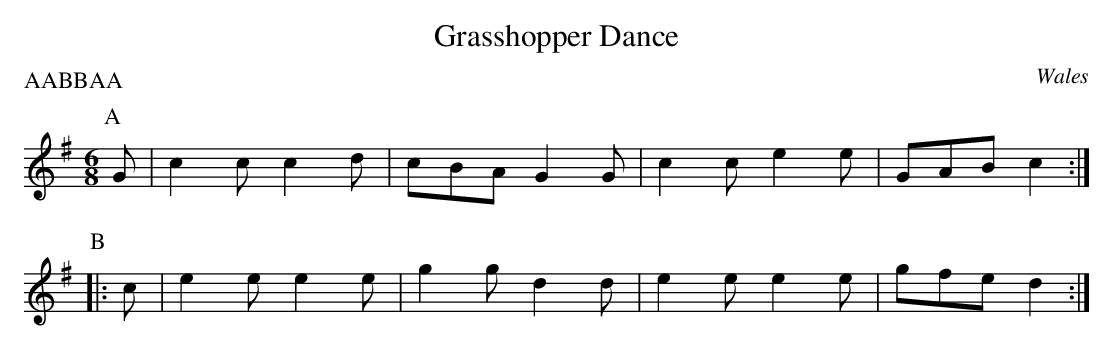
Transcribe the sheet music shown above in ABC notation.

X:1
T:Grasshopper Dance
P:AABBAA
O:Wales
M:6/8
K:ADor
P:A
G| c2c c2d | cBA G2G | c2c e2e | GAB c2:|
P:B
K:DMix
|:c | e2e e2e | g2g d2d | e2e e2e | gfe d2:|
